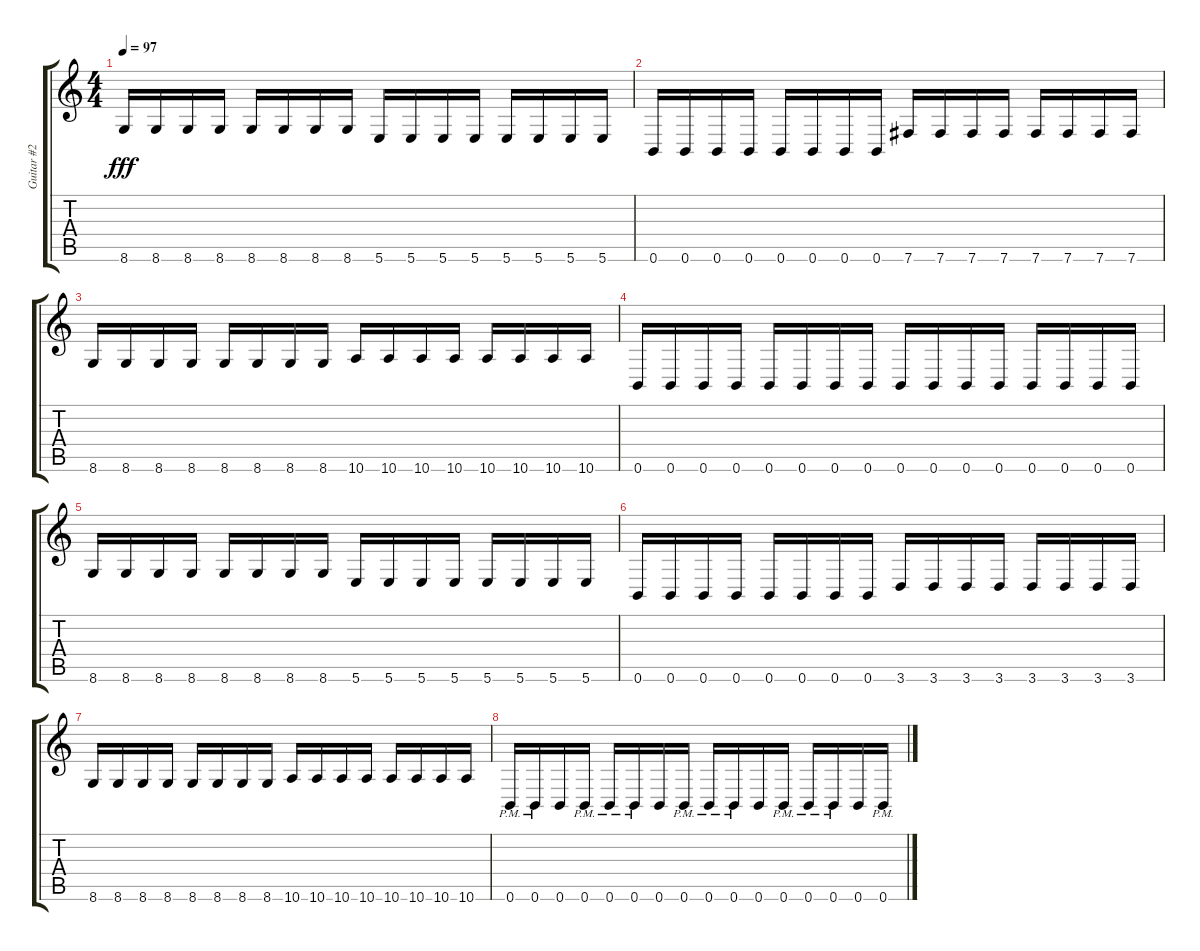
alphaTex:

\track ("Guitar #2" "Guitar #2") {instrument distortionguitar}
\staff {score tabs}
\tuning (Db4 Ab3 E3 B2 Gb2 B1) {hide}
\ts (4 4)
\tempo 97
\clef g2
\ks c
8.6.16{dy fff} 8.6.16 8.6.16 8.6.16 8.6.16 8.6.16 8.6.16 8.6.16 5.6.16 5.6.16 5.6.16 5.6.16 5.6.16 5.6.16 5.6.16 5.6.16 |
0.6.16 0.6.16 0.6.16 0.6.16 0.6.16 0.6.16 0.6.16 0.6.16 7.6.16 7.6.16 7.6.16 7.6.16 7.6.16 7.6.16 7.6.16 7.6.16 |
8.6.16 8.6.16 8.6.16 8.6.16 8.6.16 8.6.16 8.6.16 8.6.16 10.6.16 10.6.16 10.6.16 10.6.16 10.6.16 10.6.16 10.6.16 10.6.16 |
0.6.16 0.6.16 0.6.16 0.6.16 0.6.16 0.6.16 0.6.16 0.6.16 0.6.16 0.6.16 0.6.16 0.6.16 0.6.16 0.6.16 0.6.16 0.6.16 |
8.6.16 8.6.16 8.6.16 8.6.16 8.6.16 8.6.16 8.6.16 8.6.16 5.6.16 5.6.16 5.6.16 5.6.16 5.6.16 5.6.16 5.6.16 5.6.16 |
0.6.16 0.6.16 0.6.16 0.6.16 0.6.16 0.6.16 0.6.16 0.6.16 3.6.16 3.6.16 3.6.16 3.6.16 3.6.16 3.6.16 3.6.16 3.6.16 |
8.6.16 8.6.16 8.6.16 8.6.16 8.6.16 8.6.16 8.6.16 8.6.16 10.6.16 10.6.16 10.6.16 10.6.16 10.6.16 10.6.16 10.6.16 10.6.16 |
0.6{pm}.16 0.6{pm}.16 0.6.16 0.6{pm}.16 0.6{pm}.16 0.6{pm}.16 0.6.16 0.6{pm}.16 0.6{pm}.16 0.6{pm}.16 0.6.16 0.6{pm}.16 0.6{pm}.16 0.6{pm}.16 0.6.16 0.6{pm}.16
